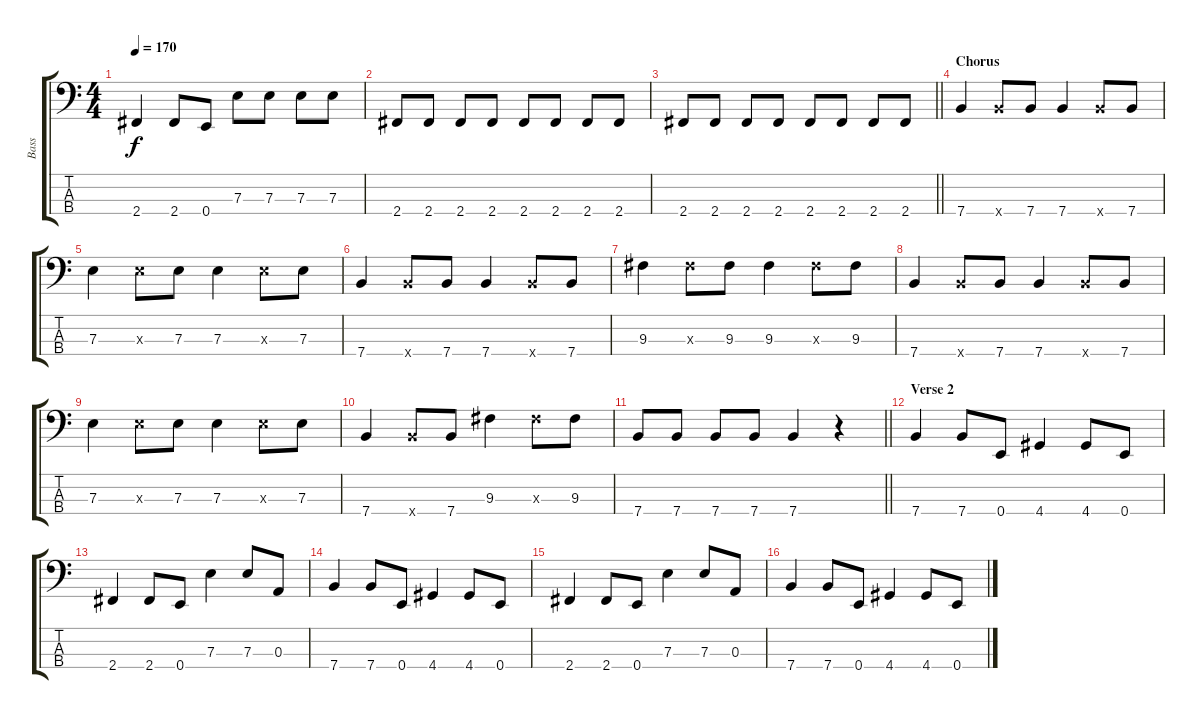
\track ("Bass" "Bass") {instrument electricbasspick}
\staff {score tabs}
\tuning (G2 D2 A1 E1) {hide}
\ts (4 4)
\tempo 170
\clef f4
\ks c
2.4.4{dy f} 2.4.8 0.4.8 7.3.8 7.3.8 7.3.8 7.3.8 |
2.4.8 2.4.8 2.4.8 2.4.8 2.4.8 2.4.8 2.4.8 2.4.8 |
\barLineRight lightlight
2.4.8 2.4.8 2.4.8 2.4.8 2.4.8 2.4.8 2.4.8 2.4.8 |
\section ("" "Chorus")
7.4.4 7.4{x}.8 7.4.8 7.4.4 7.4{x}.8 7.4.8 |
7.3.4 7.3{x}.8 7.3.8 7.3.4 7.3{x}.8 7.3.8 |
7.4.4 7.4{x}.8 7.4.8 7.4.4 7.4{x}.8 7.4.8 |
9.3.4 9.3{x}.8 9.3.8 9.3.4 9.3{x}.8 9.3.8 |
7.4.4 7.4{x}.8 7.4.8 7.4.4 7.4{x}.8 7.4.8 |
7.3.4 7.3{x}.8 7.3.8 7.3.4 7.3{x}.8 7.3.8 |
7.4.4 7.4{x}.8 7.4.8 9.3.4 9.3{x}.8 9.3.8 |
\barLineRight lightlight
7.4.8 7.4.8 7.4.8 7.4.8 7.4.4 r.4 |
\section ("" "Verse 2")
7.4.4 7.4.8 0.4.8 4.4.4 4.4.8 0.4.8 |
2.4.4 2.4.8 0.4.8 7.3.4 7.3.8 0.3.8 |
7.4.4 7.4.8 0.4.8 4.4.4 4.4.8 0.4.8 |
2.4.4 2.4.8 0.4.8 7.3.4 7.3.8 0.3.8 |
7.4.4 7.4.8 0.4.8 4.4.4 4.4.8 0.4.8
